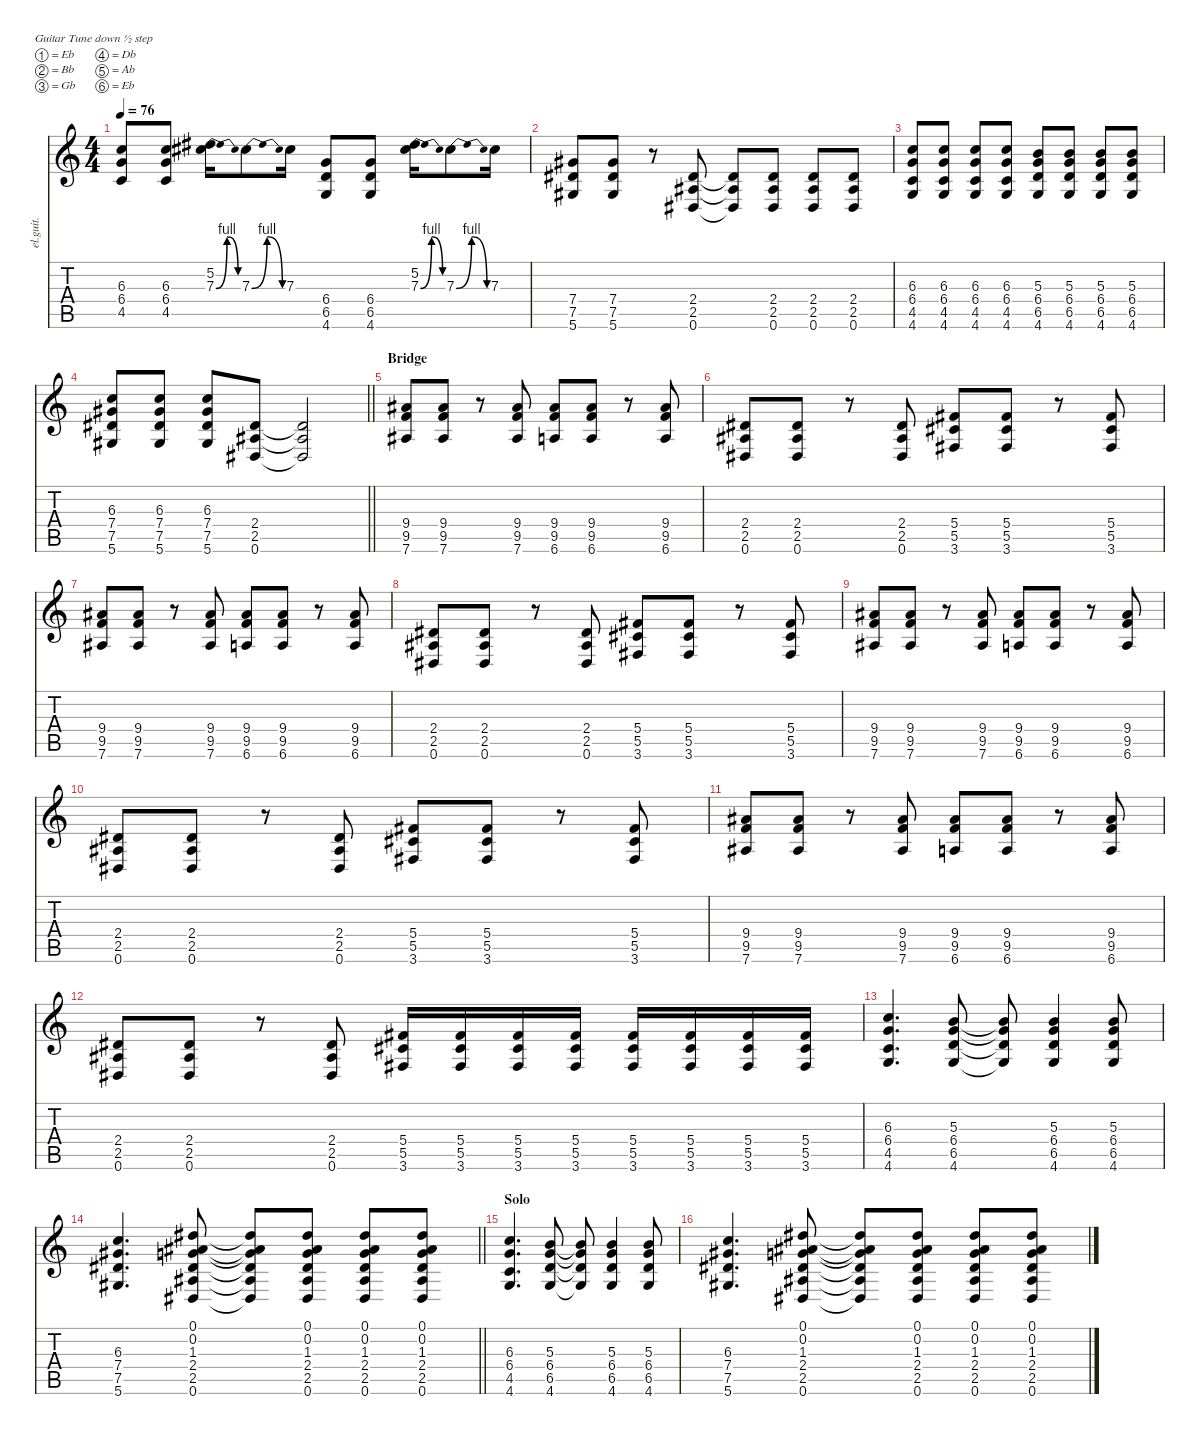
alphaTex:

\defaultSystemsLayout 4
\hideDynamics
\bracketExtendMode nobrackets
\otherSystemsTrackNameOrientation horizontal
\track ("Rhythym Guitar" "el.guit.") {instrument electricguitarclean}
\staff {score tabs}
\tuning (Eb4 Bb3 Gb3 Db3 Ab2 Eb2)
\ts (4 4)
\tempo 76
\clef g2
\ks c
(6.3 6.4 4.5).8{dy f beam Up} (6.3 6.4 4.5).8{beam Up} (5.2{acc #} 7.3{be (bendrelease 0 0 15 4 30 4 45 0) acc #}).16{beam Down} 7.3{be (bendrelease 0 0 15 4 30 4 45 0) acc #}.8{beam Down} 7.3{acc #}.16{dy mp beam Down} (6.4 6.5 4.6).8{dy f beam Up} (6.4 6.5 4.6).8{beam Up} (5.2{acc #} 7.3{be (bendrelease 0 0 15 4 30 4 45 0) acc #}).16{beam Down} 7.3{be (bendrelease 0 0 15 4 30 4 45 0) acc #}.8{beam Down} 7.3{acc #}.16{dy mp beam Down} |
(7.4{acc #} 7.5{acc #} 5.6{acc #}).8{dy f beam Up} (7.4{acc #} 7.5{acc #} 5.6{acc #}).8{beam Up} r.8{beam Up} (2.4{acc #} 2.5{acc #} 0.6{acc #}).8{beam Up} (2.4{t acc #} 2.5{t acc #} 0.6{t acc #}).8{beam Up} (2.4{acc #} 2.5{acc #} 0.6{acc #}).8{beam Up} (2.4{acc #} 2.5{acc #} 0.6{acc #}).8{beam Up} (2.4{acc #} 2.5{acc #} 0.6{acc #}).8{beam Up} |
(6.3 6.4 4.5 4.6).8{beam Up} (6.3 6.4 4.5 4.6).8{beam Up} (6.3 6.4 4.5 4.6).8{beam Up} (6.3 6.4 4.5 4.6).8{beam Up} (5.3 6.4 6.5 4.6).8{beam Up} (5.3 6.4 6.5 4.6).8{beam Up} (5.3 6.4 6.5 4.6).8{beam Up} (5.3 6.4 6.5 4.6).8{beam Up} |
\barLineRight lightlight
(6.3 7.4{acc #} 7.5{acc #} 5.6{acc #}).8{beam Up} (6.3 7.4{acc #} 7.5{acc #} 5.6{acc #}).8{beam Up} (6.3 7.4{acc #} 7.5{acc #} 5.6{acc #}).8{beam Up} (2.4{acc #} 2.5{acc #} 0.6{acc #}).8{beam Up} (2.4{t acc #} 2.5{t acc #} 0.6{t acc #}).2{beam Up} |
\section ("" "Bridge")
(9.4{acc #} 9.5 7.6{acc #}).8{beam Up} (9.4{acc #} 9.5 7.6{acc #}).8{beam Up} r.8{beam Up} (9.4{acc #} 9.5 7.6{acc #}).8{beam Up} (9.4{acc #} 9.5 6.6).8{beam Up} (9.4{acc #} 9.5 6.6).8{beam Up} r.8{beam Up} (9.4{acc #} 9.5 6.6).8{beam Up} |
(2.4{acc #} 2.5{acc #} 0.6{acc #}).8{beam Up} (2.4{acc #} 2.5{acc #} 0.6{acc #}).8{beam Up} r.8{beam Up} (2.4{acc #} 2.5{acc #} 0.6{acc #}).8{beam Up} (5.4{acc #} 5.5{acc #} 3.6{acc #}).8{beam Up} (5.4{acc #} 5.5{acc #} 3.6{acc #}).8{beam Up} r.8{beam Up} (5.4{acc #} 5.5{acc #} 3.6{acc #}).8{beam Up} |
(9.4{acc #} 9.5 7.6{acc #}).8{beam Up} (9.4{acc #} 9.5 7.6{acc #}).8{beam Up} r.8{beam Up} (9.4{acc #} 9.5 7.6{acc #}).8{beam Up} (9.4{acc #} 9.5 6.6).8{beam Up} (9.4{acc #} 9.5 6.6).8{beam Up} r.8{beam Up} (9.4{acc #} 9.5 6.6).8{beam Up} |
(2.4{acc #} 2.5{acc #} 0.6{acc #}).8{beam Up} (2.4{acc #} 2.5{acc #} 0.6{acc #}).8{beam Up} r.8{beam Up} (2.4{acc #} 2.5{acc #} 0.6{acc #}).8{beam Up} (5.4{acc #} 5.5{acc #} 3.6{acc #}).8{beam Up} (5.4{acc #} 5.5{acc #} 3.6{acc #}).8{beam Up} r.8{beam Up} (5.4{acc #} 5.5{acc #} 3.6{acc #}).8{beam Up} |
(9.4{acc #} 9.5 7.6{acc #}).8{beam Up} (9.4{acc #} 9.5 7.6{acc #}).8{beam Up} r.8{beam Up} (9.4{acc #} 9.5 7.6{acc #}).8{beam Up} (9.4{acc #} 9.5 6.6).8{beam Up} (9.4{acc #} 9.5 6.6).8{beam Up} r.8{beam Up} (9.4{acc #} 9.5 6.6).8{beam Up} |
(2.4{acc #} 2.5{acc #} 0.6{acc #}).8{beam Up} (2.4{acc #} 2.5{acc #} 0.6{acc #}).8{beam Up} r.8{beam Up} (2.4{acc #} 2.5{acc #} 0.6{acc #}).8{beam Up} (5.4{acc #} 5.5{acc #} 3.6{acc #}).8{beam Up} (5.4{acc #} 5.5{acc #} 3.6{acc #}).8{beam Up} r.8{beam Up} (5.4{acc #} 5.5{acc #} 3.6{acc #}).8{beam Up} |
(9.4{acc #} 9.5 7.6{acc #}).8{beam Up} (9.4{acc #} 9.5 7.6{acc #}).8{beam Up} r.8{beam Up} (9.4{acc #} 9.5 7.6{acc #}).8{beam Up} (9.4{acc #} 9.5 6.6).8{beam Up} (9.4{acc #} 9.5 6.6).8{beam Up} r.8{beam Up} (9.4{acc #} 9.5 6.6).8{beam Up} |
(2.4{acc #} 2.5{acc #} 0.6{acc #}).8{beam Up} (2.4{acc #} 2.5{acc #} 0.6{acc #}).8{beam Up} r.8{beam Up} (2.4{acc #} 2.5{acc #} 0.6{acc #}).8{beam Up} (5.4{acc #} 5.5{acc #} 3.6{acc #}).16{beam Up} (5.4{acc #} 5.5{acc #} 3.6{acc #}).16{beam Up} (5.4{acc #} 5.5{acc #} 3.6{acc #}).16{beam Up} (5.4{acc #} 5.5{acc #} 3.6{acc #}).16{beam Up} (5.4{acc #} 5.5{acc #} 3.6{acc #}).16{beam Up} (5.4{acc #} 5.5{acc #} 3.6{acc #}).16{beam Up} (5.4{acc #} 5.5{acc #} 3.6{acc #}).16{beam Up} (5.4{acc #} 5.5{acc #} 3.6{acc #}).16{beam Up} |
(6.3 6.4 4.5 4.6).4{d beam Up} (5.3 6.4 6.5 4.6).8{beam Up} (5.3{t} 6.4{t} 6.5{t} 4.6{t}).8{beam Up} (5.3 6.4 6.5 4.6).4{beam Up} (5.3 6.4 6.5 4.6).8{beam Up} |
\barLineRight lightlight
(6.3 7.4{acc #} 7.5{acc #} 5.6{acc #}).4{d beam Up} (0.1{acc #} 0.2{acc #} 1.3 2.4{acc #} 2.5{acc #} 0.6{acc #}).8{beam Up} (0.1{t acc #} 0.2{t acc #} 1.3{t} 2.4{t acc #} 2.5{t acc #} 0.6{t acc #}).8{beam Up} (0.1{acc #} 0.2{acc #} 1.3 2.4{acc #} 2.5{acc #} 0.6{acc #}).8{beam Up} (0.1{acc #} 0.2{acc #} 1.3 2.4{acc #} 2.5{acc #} 0.6{acc #}).8{beam Up} (0.1{acc #} 0.2{acc #} 1.3 2.4{acc #} 2.5{acc #} 0.6{acc #}).8{beam Up} |
\section ("" "Solo")
(6.3 6.4 4.5 4.6).4{d beam Up} (5.3 6.4 6.5 4.6).8{beam Up} (5.3{t} 6.4{t} 6.5{t} 4.6{t}).8{beam Up} (5.3 6.4 6.5 4.6).4{beam Up} (5.3 6.4 6.5 4.6).8{beam Up} |
(6.3 7.4{acc #} 7.5{acc #} 5.6{acc #}).4{d beam Up} (0.1{acc #} 0.2{acc #} 1.3 2.4{acc #} 2.5{acc #} 0.6{acc #}).8{beam Up} (0.1{t acc #} 0.2{t acc #} 1.3{t} 2.4{t acc #} 2.5{t acc #} 0.6{t acc #}).8{beam Up} (0.1{acc #} 0.2{acc #} 1.3 2.4{acc #} 2.5{acc #} 0.6{acc #}).8{beam Up} (0.1{acc #} 0.2{acc #} 1.3 2.4{acc #} 2.5{acc #} 0.6{acc #}).8{beam Up} (0.1{acc #} 0.2{acc #} 1.3 2.4{acc #} 2.5{acc #} 0.6{acc #}).8{beam Up}
